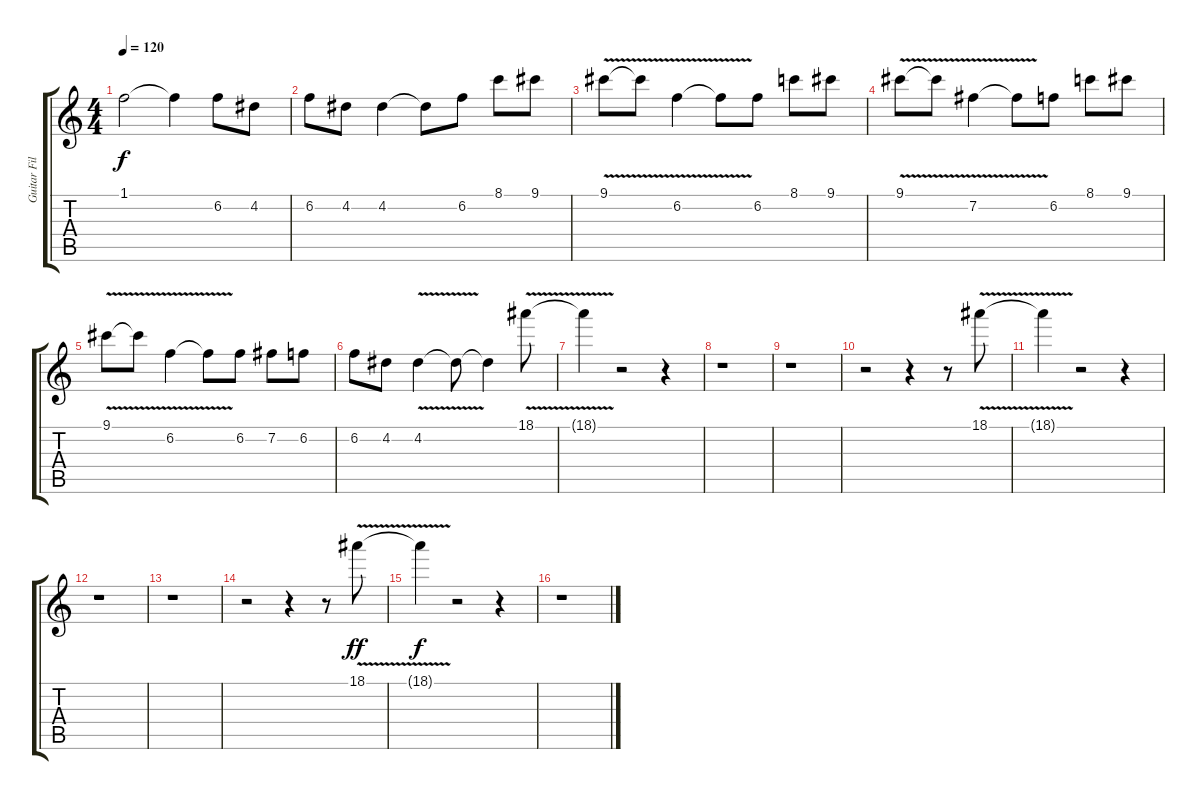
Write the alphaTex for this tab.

\track ("Guitar Fills" "Guitar Fil") {instrument overdrivenguitar}
\staff {score tabs}
\tuning (E4 B3 G3 D3 A2 D2) {hide}
\ts (4 4)
\tempo 120
\clef g2
\ks c
1.1{t}.2{dy f} 1.1{t}.4 6.2.8 4.2.8 |
6.2.8 4.2.8 4.2.4 4.2{t}.8 6.2.8 8.1.8 9.1.8 |
9.1{v}.8 9.1{t}.8 6.2{v}.4 6.2{t}.8 6.2.8 8.1.8 9.1.8 |
9.1{v}.8 9.1{t}.8 7.2{v}.4 7.2{t}.8 6.2.8 8.1.8 9.1.8 |
9.1{v}.8 9.1{t}.8 6.2{v}.4 6.2{t}.8 6.2.8 7.2.8 6.2.8 |
6.2.8 4.2.8 4.2{v}.4 4.2{t}.8 4.2{t}.4 18.1{v}.8{volume 13} |
18.1{t}.4 r.2 r.4 |
r.1 |
r.1 |
r.2 r.4 r.8 18.1{v}.8 |
18.1{t}.4 r.2 r.4 |
r.1 |
r.1 |
r.2 r.4 r.8 18.1{v}.8{dy ff} |
18.1{t}.4{dy f} r.2 r.4 |
r.1
